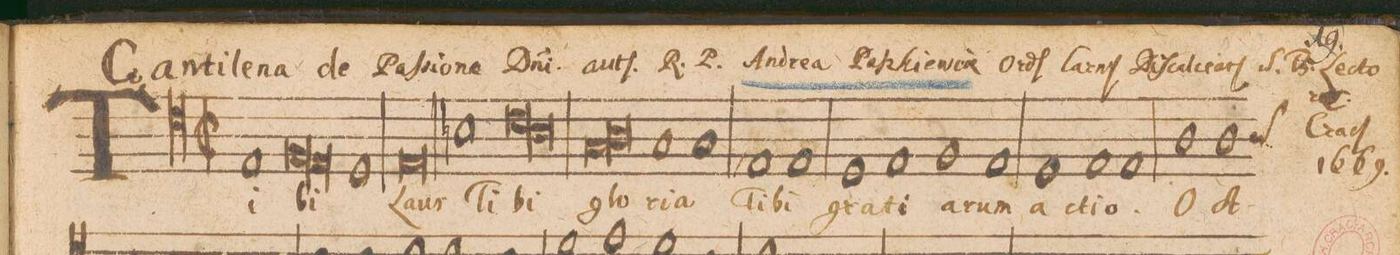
**kern	**text
*I"TENOR.	*
*clefC4	*
*k[]	*
*met(C|)	*
*M2/1	*
1E	Ti-
*lig	*
1F	-bi
=2-	=2-
1E	.
*Xlig	*
1D	.
=3-	=3-
0E	Laus
=4-	=4-
1Bn	Ti-
*lig	*
1c	-bi
=5-	=5-
1B	.
*Xlig	*
*lig	*
1G	glo-
=6-	=6-
1A	.
*Xlig	*
1G	-ri-
=7-	=7-
1G,<	-a
1E	Ti-
=8-	=8-
1E	-bi
1D	gra-
=9-	=9-
1E	-ti-
1F	-a-
=10-	=10-
1E	-rum
1D	ac-
=11-	=11-
1E	-ti-
1E	-o
=12-	=12-
1A	O
*custos:A	*
1A	A-
=13-	=13-
*-	*-
